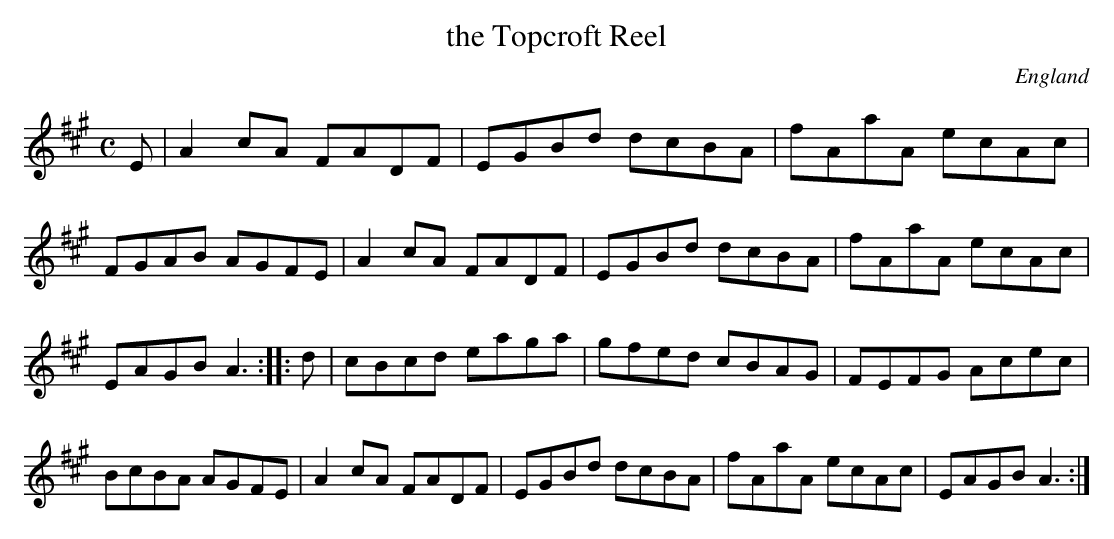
X:1
T:the Topcroft Reel
M:C
O:England
K:A major
E|\
A2cA FADF| EGBd dcBA| fAaA ecAc| FGAB AGFE| \
A2cA FADF| EGBd dcBA| fAaA ecAc| EAGB A3::\
d|\
cBcd eaga| gfed cBAG| FEFG Acec| BcBA AGFE| \
A2cA FADF| EGBd dcBA| fAaA ecAc| EAGB A3:|
